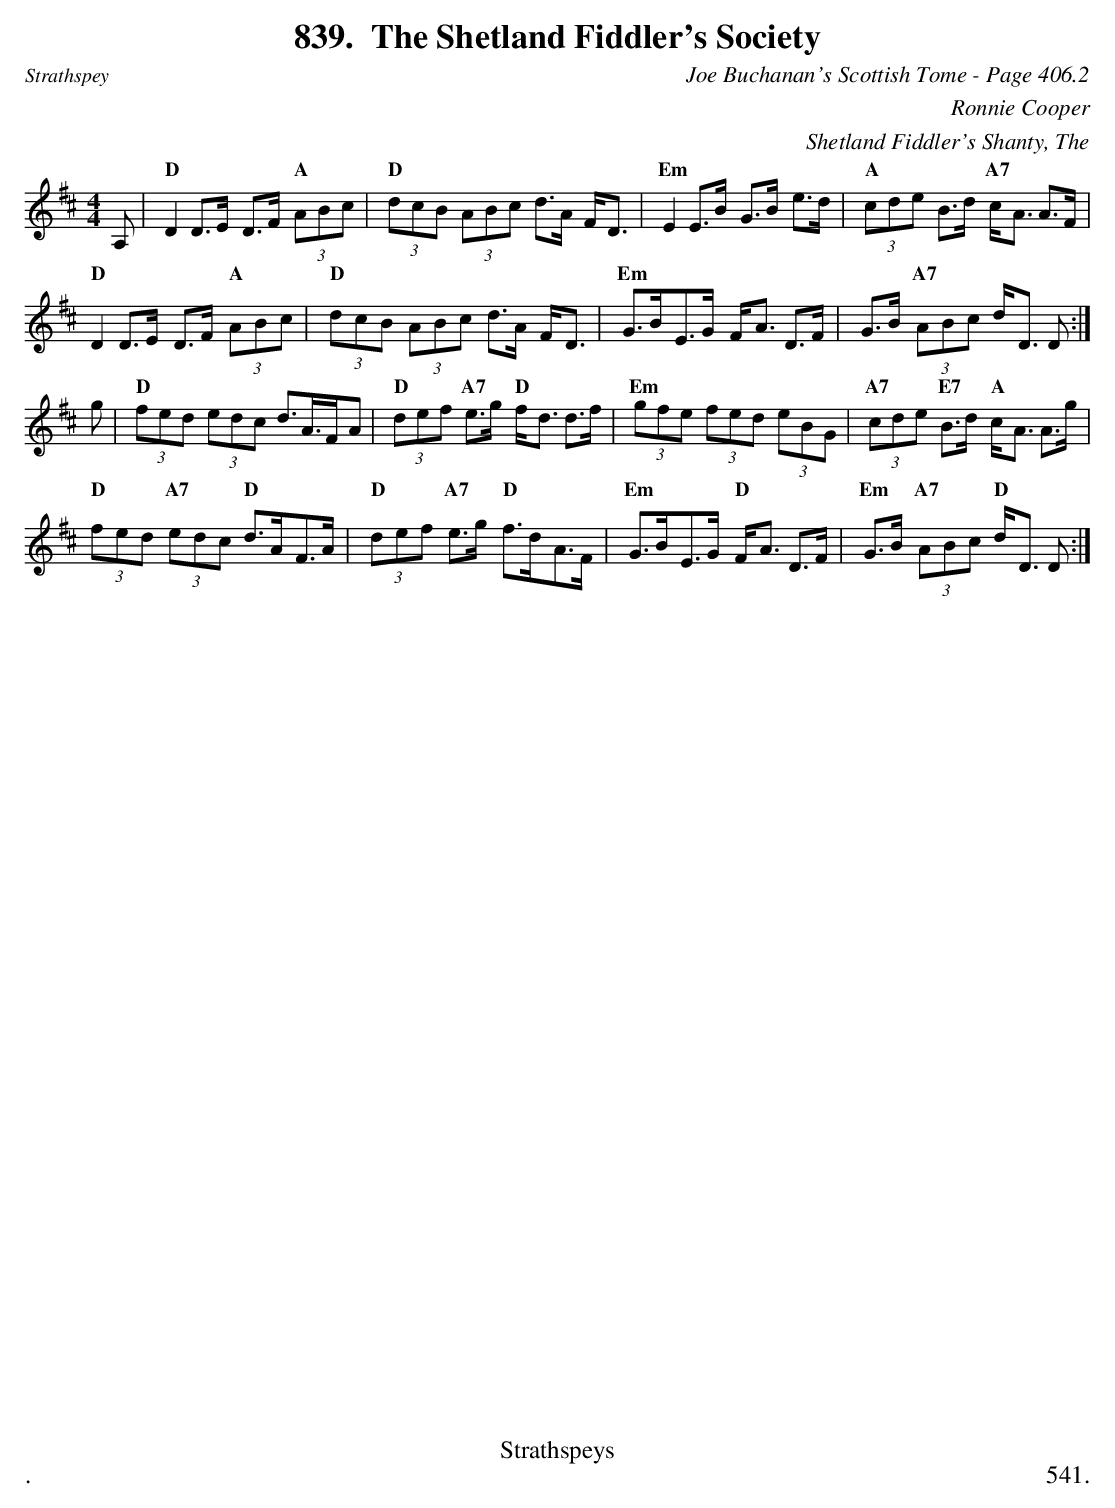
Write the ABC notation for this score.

X:1
T:Shetland Fiddler's Society, The
C:Joe Buchanan's Scottish Tome - Page 406.2
C:Ronnie Cooper
C:Shetland Fiddler's Shanty, The
L:1/8
M:4/4
K:D
A, | "D"D2 D>E D>F "A"(3ABc | "D"(3dcB (3ABc d>A F<D | "Em"E2 E>B G>B e>d | "A"(3cde B>d "A7"c<A A>F |
"D"D2 D>E D>F "A"(3ABc | "D"(3dcB (3ABc d>A F<D | "Em"G>BE>G F<A D>F | G>B "A7"(3ABc d<D D :|
g | "D"(3fed (3edc d>A>FA | "D"(3def "A7"e>g "D"f<d d>f | "Em"(3gfe (3fed (3eBG | "A7"(3cde "E7"B>d "A"c<A A>g |
"D"(3fed "A7"(3edc "D"d>AF>A | "D"(3def "A7"e>g "D"f>dA>F | "Em"G>BE>G "D"F<A D>F | "Em"G>B "A7"(3ABc "D"d<D D :|
